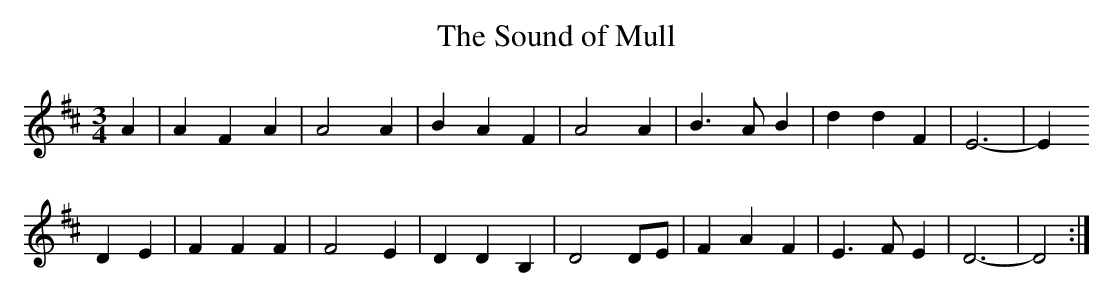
X:1
T:Sound of Mull, The
M:3/4
L:1/4
K:D
A | AFA | A2A | BAF | A2 A | B>AB | ddF | E3- | E
DE | FFF | F2E | DDB, | D2 D/E/ | FAF | E>FE | D3- | D2 :|
